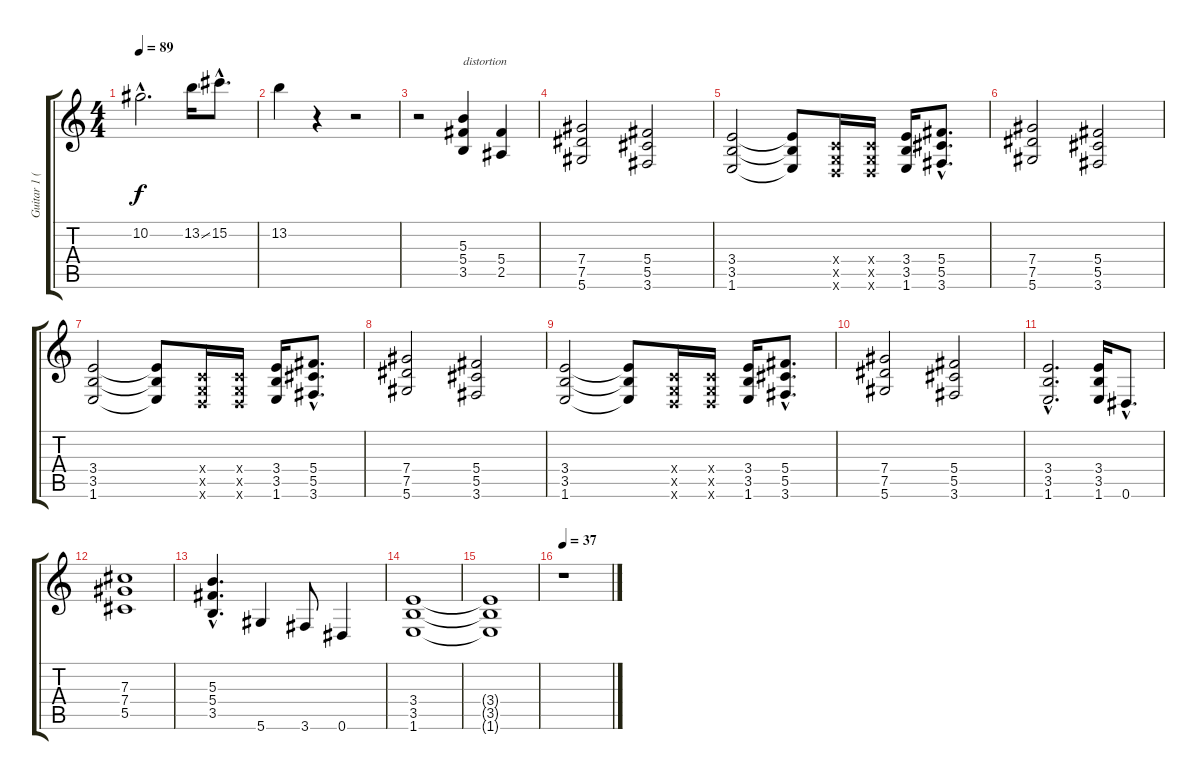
\track ("Guitar 1 (Slash)" "Guitar 1 (") {instrument distortionguitar}
\staff {score tabs}
\tuning (Eb4 Bb3 Gb3 Db3 Ab2 Eb2) {hide}
\ts (4 4)
\tempo 89
\clef g2
\ks c
10.2{hac}.2{d dy f} 13.2{ss}.16 15.2{hac}.8{d} |
13.2.4 r.4 r.2 |
r.2 (5.3 5.4 3.5).4{txt "distortion" volume 12 instrument distortionguitar} (5.4 2.5).4 |
(7.4 7.5 5.6).2 (5.4 5.5 3.6).2 |
(3.4 3.5 1.6).2 (3.4{t} 3.5{t} 1.6{t}).8 (-1.4{x} -1.5{x} -1.6{x}).16 (-1.4{x} -1.5{x} -1.6{x}).16 (3.4 3.5 1.6).16 (5.4{hac} 5.5{hac} 3.6{hac}).8{d} |
(7.4 7.5 5.6).2 (5.4 5.5 3.6).2 |
(3.4 3.5 1.6).2 (3.4{t} 3.5{t} 1.6{t}).8 (-1.4{x} -1.5{x} -1.6{x}).16 (-1.4{x} -1.5{x} -1.6{x}).16 (3.4 3.5 1.6).16 (5.4{hac} 5.5{hac} 3.6{hac}).8{d} |
(7.4 7.5 5.6).2 (5.4 5.5 3.6).2 |
(3.4 3.5 1.6).2 (3.4{t} 3.5{t} 1.6{t}).8 (-1.4{x} -1.5{x} -1.6{x}).16 (-1.4{x} -1.5{x} -1.6{x}).16 (3.4 3.5 1.6).16 (5.4{hac} 5.5{hac} 3.6{hac}).8{d} |
(7.4 7.5 5.6).2 (5.4 5.5 3.6).2 |
(3.4{hac} 3.5{hac} 1.6{hac}).2{d} (3.4 3.5 1.6).16 0.6{hac}.8{d} |
(7.3 7.4 5.5).1 |
(5.3{hac} 5.4{hac} 3.5{hac}).4{d} 5.6.4 3.6.8 0.6.4 |
(3.4 3.5 1.6).1 |
(3.4{t} 3.5{t} 1.6{t}).1 |
\tempo 37
r.1
